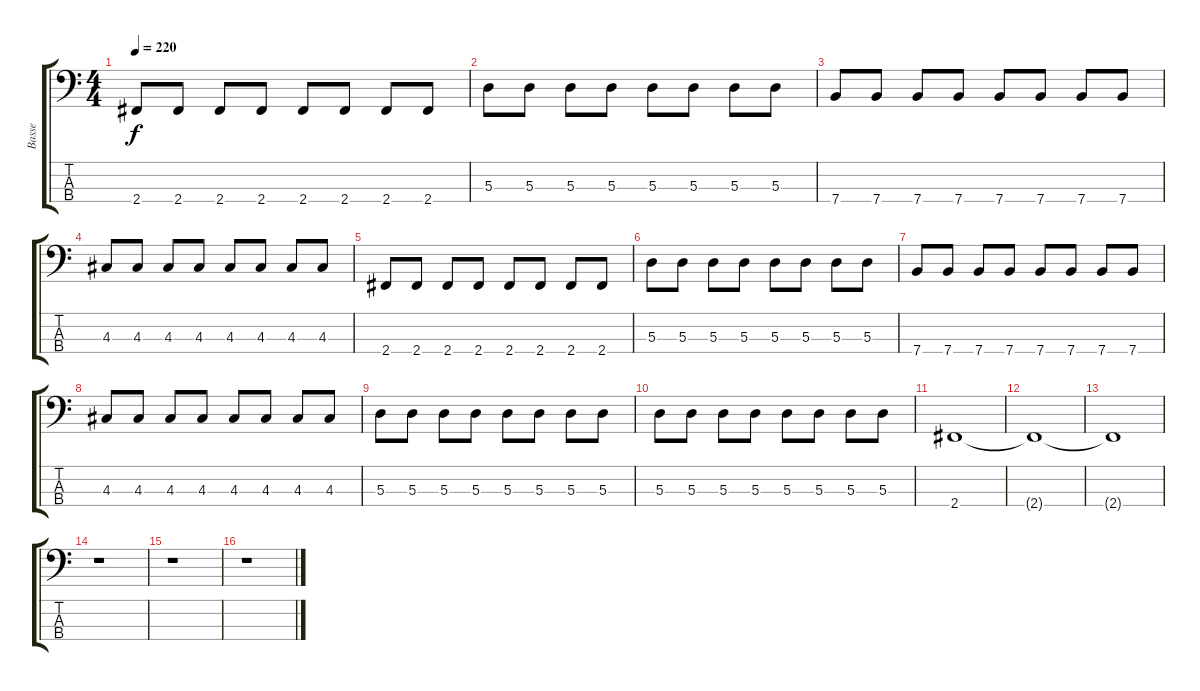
\track ("Basse" "Basse") {instrument electricbassfinger}
\staff {score tabs}
\tuning (G2 D2 A1 E1) {hide}
\ts (4 4)
\tempo 220
\clef f4
\ks c
2.4.8{dy f} 2.4.8 2.4.8 2.4.8 2.4.8 2.4.8 2.4.8 2.4.8 |
5.3.8 5.3.8 5.3.8 5.3.8 5.3.8 5.3.8 5.3.8 5.3.8 |
7.4.8 7.4.8 7.4.8 7.4.8 7.4.8 7.4.8 7.4.8 7.4.8 |
4.3.8 4.3.8 4.3.8 4.3.8 4.3.8 4.3.8 4.3.8 4.3.8 |
2.4.8 2.4.8 2.4.8 2.4.8 2.4.8 2.4.8 2.4.8 2.4.8 |
5.3.8 5.3.8 5.3.8 5.3.8 5.3.8 5.3.8 5.3.8 5.3.8 |
7.4.8 7.4.8 7.4.8 7.4.8 7.4.8 7.4.8 7.4.8 7.4.8 |
4.3.8 4.3.8 4.3.8 4.3.8 4.3.8 4.3.8 4.3.8 4.3.8 |
5.3.8 5.3.8 5.3.8 5.3.8 5.3.8 5.3.8 5.3.8 5.3.8 |
5.3.8 5.3.8 5.3.8 5.3.8 5.3.8 5.3.8 5.3.8 5.3.8 |
2.4.1 |
2.4{t}.1 |
2.4{t}.1 |
r.1 |
r.1 |
r.1
